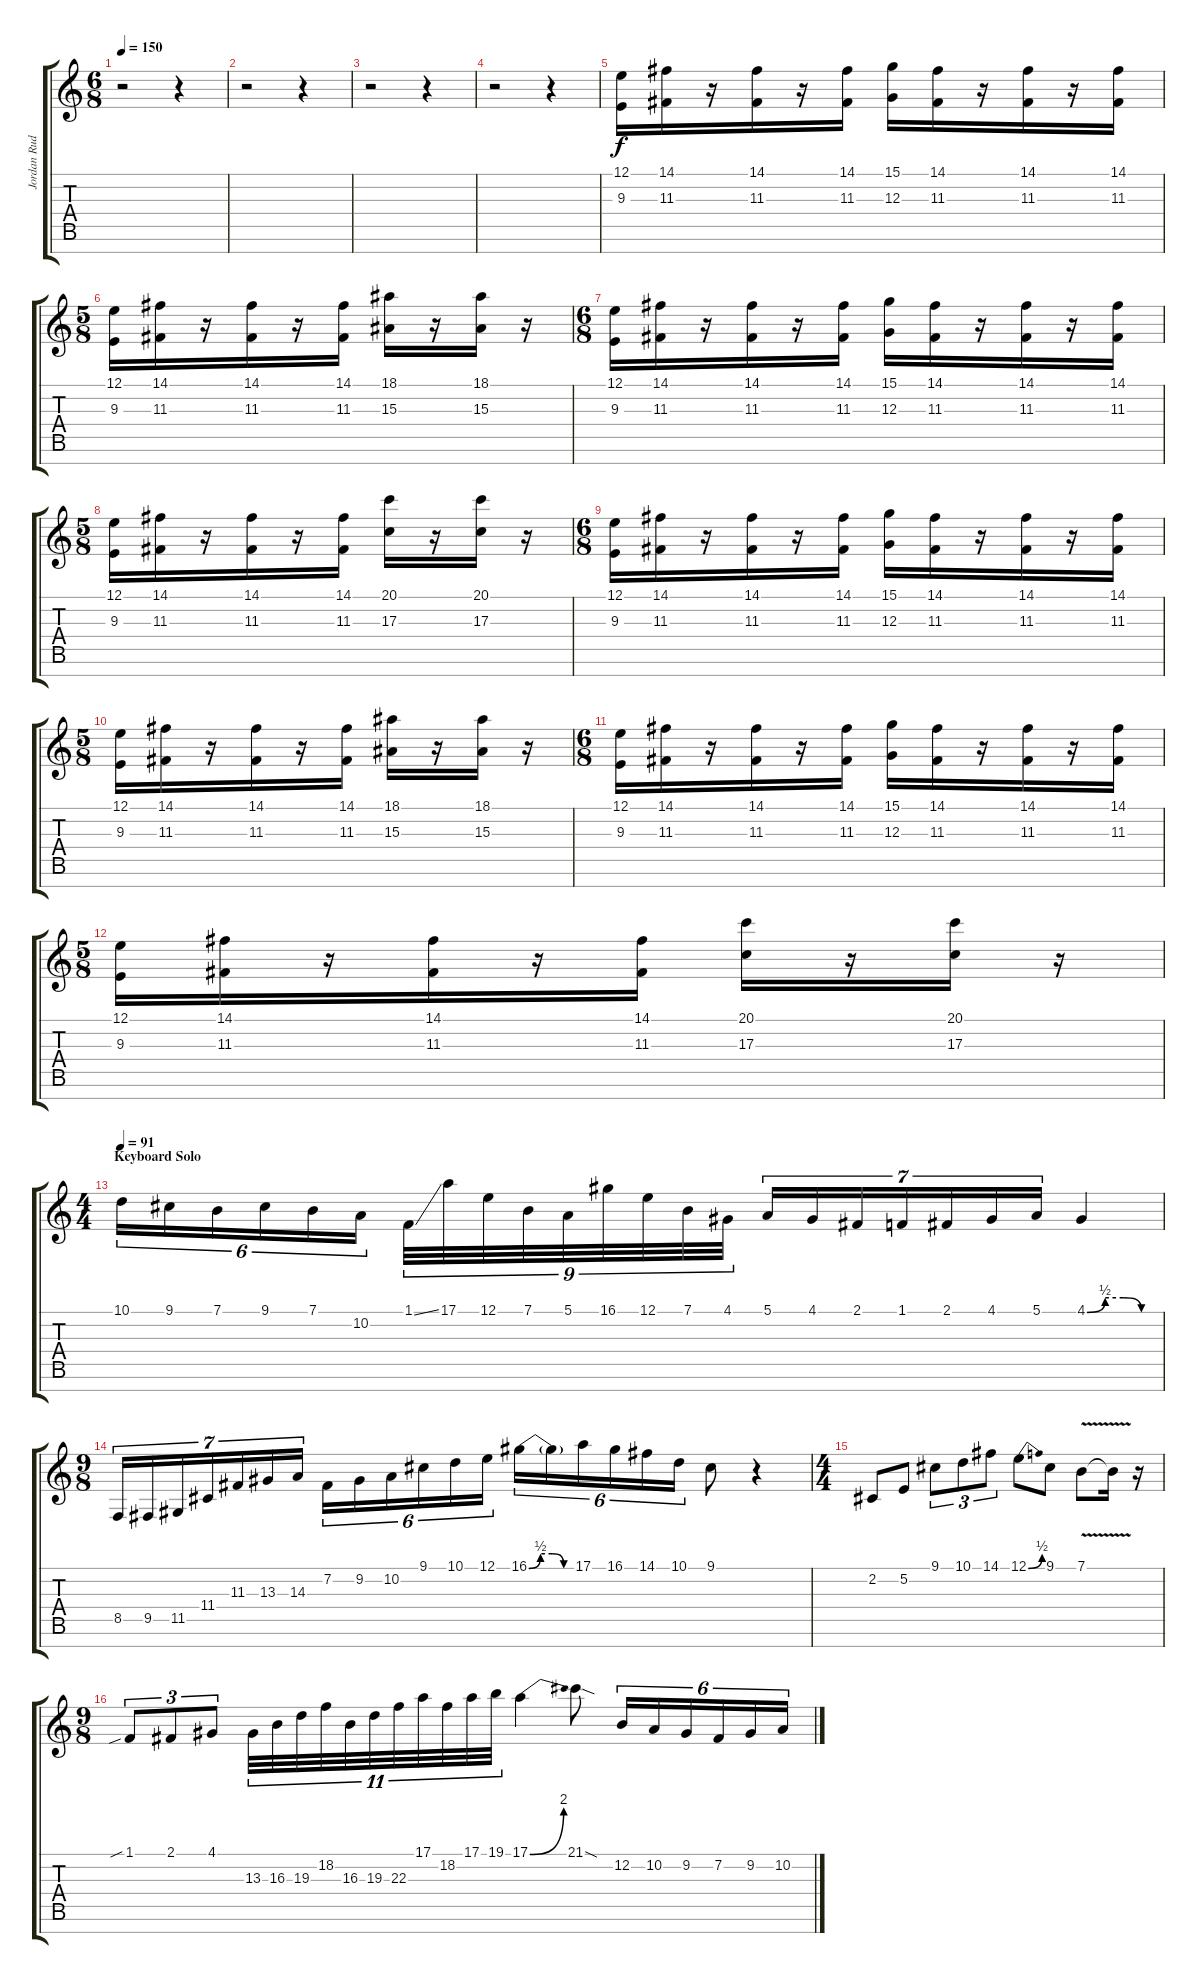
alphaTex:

\track ("Jordan Rudess" "Jordan Rud") {instrument lead1square}
\staff {score tabs}
\tuning (E4 B3 G3 D3 A2 E2 B1) {hide}
\ts (6 8)
\tempo 150
\clef g2
\ks c
r.2{dy f} r.4 |
r.2 r.4 |
r.2 r.4 |
r.2 r.4 |
(12.1 9.3).16{instrument stringensemble1} (14.1 11.3).16 r.16 (14.1 11.3).16 r.16 (14.1 11.3).16 (15.1 12.3).16 (14.1 11.3).16 r.16 (14.1 11.3).16 r.16 (14.1 11.3).16 |
\ts (5 8)
(12.1 9.3).16 (14.1 11.3).16 r.16 (14.1 11.3).16 r.16 (14.1 11.3).16 (18.1 15.3).16 r.16 (18.1 15.3).16 r.16 |
\ts (6 8)
(12.1 9.3).16 (14.1 11.3).16 r.16 (14.1 11.3).16 r.16 (14.1 11.3).16 (15.1 12.3).16 (14.1 11.3).16 r.16 (14.1 11.3).16 r.16 (14.1 11.3).16 |
\ts (5 8)
(12.1 9.3).16 (14.1 11.3).16 r.16 (14.1 11.3).16 r.16 (14.1 11.3).16 (20.1 17.3).16 r.16 (20.1 17.3).16 r.16 |
\ts (6 8)
(12.1 9.3).16{instrument stringensemble1} (14.1 11.3).16 r.16 (14.1 11.3).16 r.16 (14.1 11.3).16 (15.1 12.3).16 (14.1 11.3).16 r.16 (14.1 11.3).16 r.16 (14.1 11.3).16 |
\ts (5 8)
(12.1 9.3).16 (14.1 11.3).16 r.16 (14.1 11.3).16 r.16 (14.1 11.3).16 (18.1 15.3).16 r.16 (18.1 15.3).16 r.16 |
\ts (6 8)
(12.1 9.3).16 (14.1 11.3).16 r.16 (14.1 11.3).16 r.16 (14.1 11.3).16 (15.1 12.3).16 (14.1 11.3).16 r.16 (14.1 11.3).16 r.16 (14.1 11.3).16 |
\ts (5 8)
(12.1 9.3).16 (14.1 11.3).16 r.16 (14.1 11.3).16 r.16 (14.1 11.3).16 (20.1 17.3).16 r.16 (20.1 17.3).16 r.16 |
\ts (4 4)
\section ("" "Keyboard Solo")
\tempo 91
10.1.16{tu (6 4) volume 16 instrument lead1square} 9.1.16{tu (6 4)} 7.1.16{tu (6 4)} 9.1.16{tu (6 4)} 7.1.16{tu (6 4)} 10.2.16{tu (6 4)} 1.1{ss}.32{tu (9 8)} 17.1.32{tu (9 8)} 12.1.32{tu (9 8)} 7.1.32{tu (9 8)} 5.1.32{tu (9 8)} 16.1.32{tu (9 8)} 12.1.32{tu (9 8)} 7.1.32{tu (9 8)} 4.1.32{tu (9 8)} 5.1.16{tu (7 4)} 4.1.16{tu (7 4)} 2.1.16{tu (7 4)} 1.1.16{tu (7 4)} 2.1.16{tu (7 4)} 4.1.16{tu (7 4)} 5.1.16{tu (7 4)} 4.1{be (custom 0 0 15 2 30 2 45 0 60 0)}.4 |
\ts (9 8)
8.5.16{tu (7 4)} 9.5.16{tu (7 4)} 11.5.16{tu (7 4)} 11.4.16{tu (7 4)} 11.3.16{tu (7 4)} 13.3.16{tu (7 4)} 14.3.16{tu (7 4)} 7.2.16{tu (6 4)} 9.2.16{tu (6 4)} 10.2.16{tu (6 4)} 9.1.16{tu (6 4)} 10.1.16{tu (6 4)} 12.1.16{tu (6 4)} 16.1{be (custom 0 0 15 2 30 2 45 0 60 0)}.16{tu (6 4)} 16.1{t}.16{tu (6 4)} 17.1.16{tu (6 4)} 16.1.16{tu (6 4)} 14.1.16{tu (6 4)} 10.1.16{tu (6 4)} 9.1.8 r.4 |
\ts (4 4)
2.2.8 5.2.8 9.1.8{tu (3 2)} 10.1.8{tu (3 2)} 14.1.8{tu (3 2)} 12.1{be (bend 0 0 60 2)}.8 9.1.8 7.1{v}.8 7.1{t}.16 r.16 |
\ts (9 8)
1.1{sib}.8{tu (3 2)} 2.1.8{tu (3 2)} 4.1.8{tu (3 2)} 13.3.32{tu (11 8)} 16.3.32{tu (11 8)} 19.3.32{tu (11 8)} 18.2.32{tu (11 8)} 16.3.32{tu (11 8)} 19.3.32{tu (11 8)} 22.3.32{tu (11 8)} 17.1.32{tu (11 8)} 18.2.32{tu (11 8)} 17.1.32{tu (11 8)} 19.1.32{tu (11 8)} 17.1{be (bend 0 0 60 8)}.4 21.1{sod}.8 12.2.16{tu (6 4)} 10.2.16{tu (6 4)} 9.2.16{tu (6 4)} 7.2.16{tu (6 4)} 9.2.16{tu (6 4)} 10.2.16{tu (6 4)}
